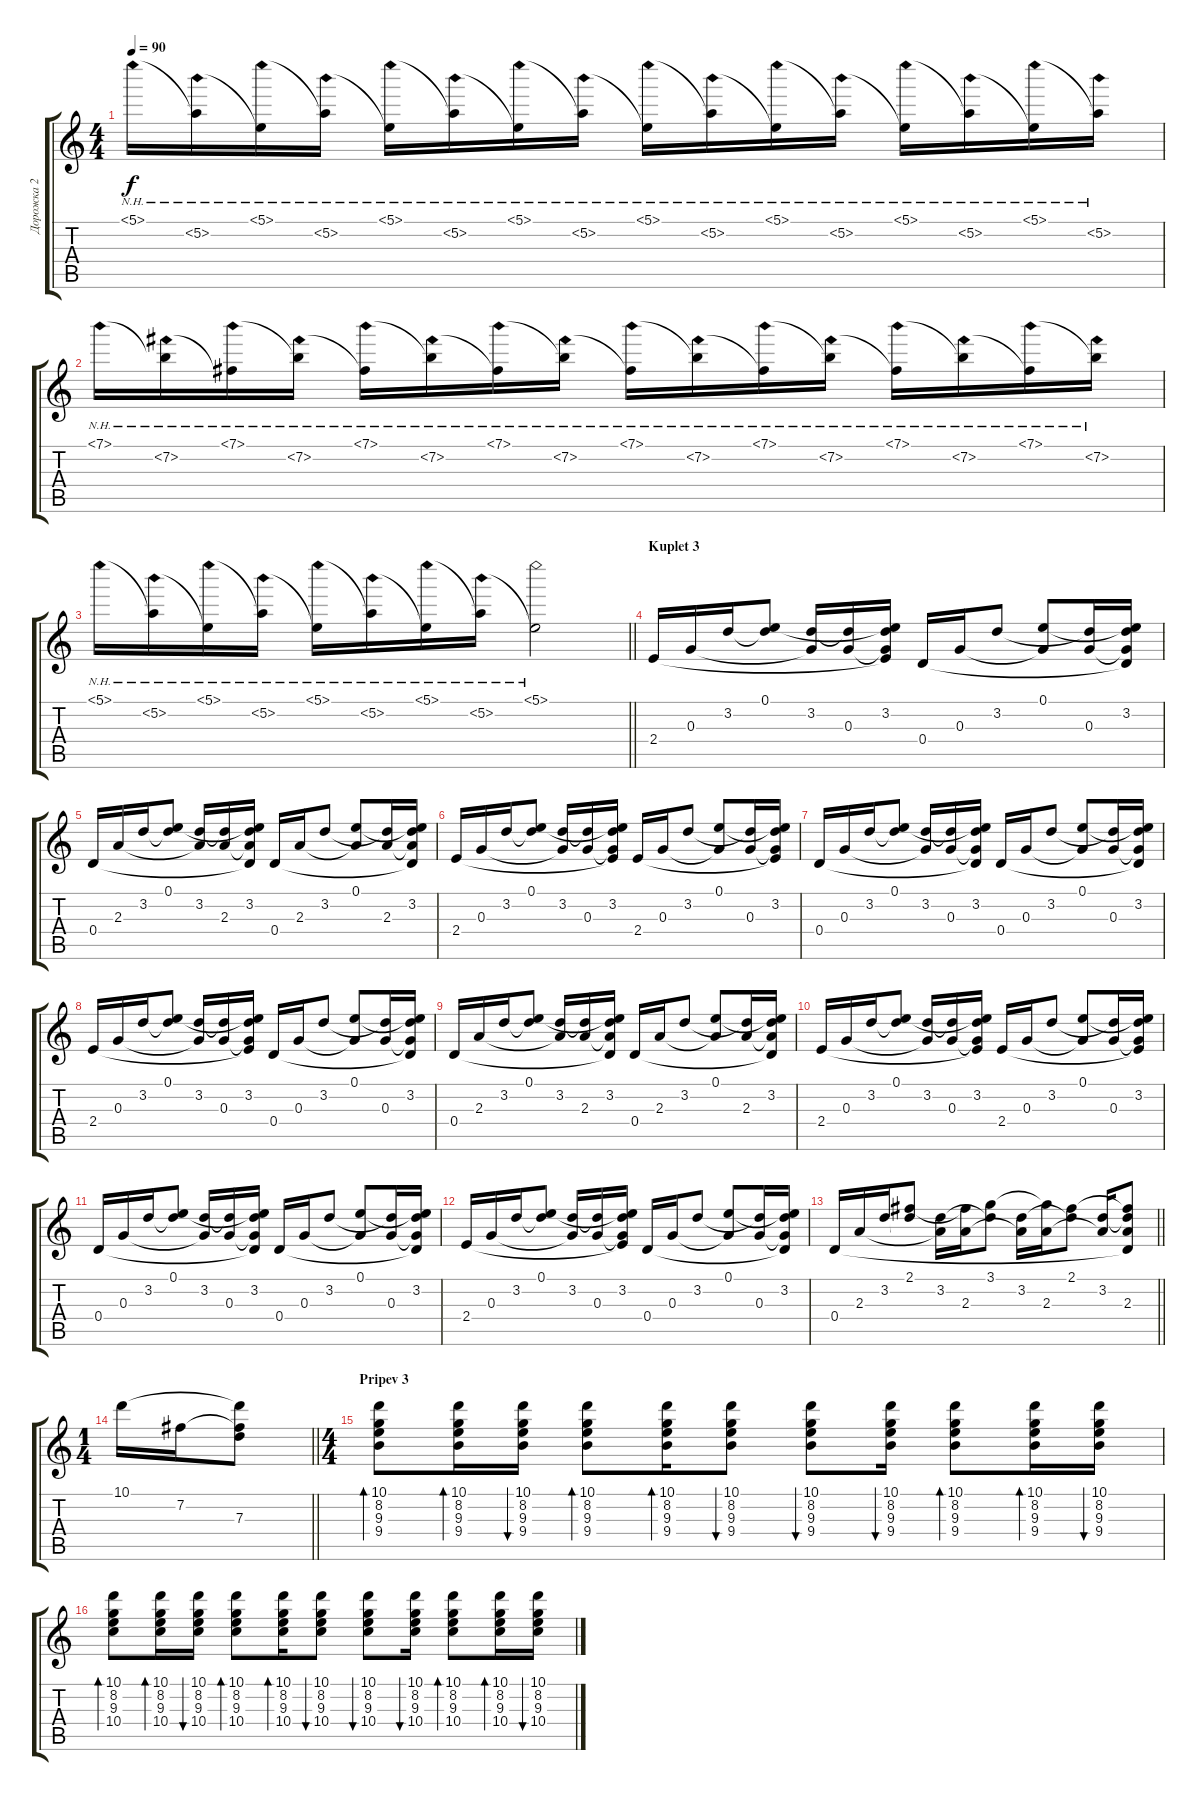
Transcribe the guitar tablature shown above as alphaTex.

\track ("Дорожка 2" "Дорожка 2") {instrument acousticguitarsteel}
\staff {score tabs}
\tuning (E4 B3 G3 D3 A2 E2) {hide}
\ts (4 4)
\tempo 90
\clef g2
\ks c
5.1{nh}.16{dy f} (5.1{t} 5.2{nh}).16 (5.1{nh} 5.2{t}).16 (5.1{t} 5.2{nh}).16 (5.1{nh} 5.2{t}).16 (5.1{t} 5.2{nh}).16 (5.1{nh} 5.2{t}).16 (5.1{t} 5.2{nh}).16 (5.1{nh} 5.2{t}).16 (5.1{t} 5.2{nh}).16 (5.1{nh} 5.2{t}).16 (5.1{t} 5.2{nh}).16 (5.1{nh} 5.2{t}).16 (5.1{t} 5.2{nh}).16 (5.1{nh} 5.2{t}).16 (5.1{t} 5.2{nh}).16 |
7.1{nh}.16 (7.1{t} 7.2{nh}).16 (7.1{nh} 7.2{t}).16 (7.1{t} 7.2{nh}).16 (7.1{nh} 7.2{t}).16 (7.1{t} 7.2{nh}).16 (7.1{nh} 7.2{t}).16 (7.1{t} 7.2{nh}).16 (7.1{nh} 7.2{t}).16 (7.1{t} 7.2{nh}).16 (7.1{nh} 7.2{t}).16 (7.1{t} 7.2{nh}).16 (7.1{nh} 7.2{t}).16 (7.1{t} 7.2{nh}).16 (7.1{nh} 7.2{t}).16 (7.1{t} 7.2{nh}).16 |
\barLineRight lightlight
5.1{nh}.16 (5.1{t} 5.2{nh}).16 (5.1{nh} 5.2{t}).16 (5.1{t} 5.2{nh}).16 (5.1{nh} 5.2{t}).16 (5.1{t} 5.2{nh}).16 (5.1{nh} 5.2{t}).16 (5.1{t} 5.2{nh}).16 (5.1{nh} 5.2{t}).2 |
\section ("" "Kuplet 3")
2.4.16 0.3.16 3.2.16 (0.1 3.2{t}).8 (3.2 0.3{t}).16 (3.2{t} 0.3).16 (0.1{t} 3.2 0.3{t} 2.4{t}).16 0.4.16 0.3.16 3.2.8 (0.1 0.3{t}).8 (3.2{t} 0.3).16 (0.1{t} 3.2 0.3{t} 0.4{t}).16 |
0.4.16 2.3.16 3.2.16 (0.1 3.2{t}).8 (3.2 2.3{t}).16 (3.2{t} 2.3).16 (0.1{t} 3.2 2.3{t} 0.4{t}).16 0.4.16 2.3.16 3.2.8 (0.1 2.3{t}).8 (3.2{t} 2.3).16 (0.1{t} 3.2 2.3{t} 0.4{t}).16 |
2.4.16 0.3.16 3.2.16 (0.1 3.2{t}).8 (3.2 0.3{t}).16 (3.2{t} 0.3).16 (0.1{t} 3.2 0.3{t} 2.4{t}).16 2.4.16 0.3.16 3.2.8 (0.1 0.3{t}).8 (3.2{t} 0.3).16 (0.1{t} 3.2 0.3{t} 2.4{t}).16 |
0.4.16 0.3.16 3.2.16 (0.1 3.2{t}).8 (3.2 0.3{t}).16 (3.2{t} 0.3).16 (0.1{t} 3.2 0.3{t} 0.4{t}).16 0.4.16 0.3.16 3.2.8 (0.1 0.3{t}).8 (3.2{t} 0.3).16 (0.1{t} 3.2 0.3{t} 0.4{t}).16 |
2.4.16 0.3.16 3.2.16 (0.1 3.2{t}).8 (3.2 0.3{t}).16 (3.2{t} 0.3).16 (0.1{t} 3.2 0.3{t} 2.4{t}).16 0.4.16 0.3.16 3.2.8 (0.1 0.3{t}).8 (3.2{t} 0.3).16 (0.1{t} 3.2 0.3{t} 0.4{t}).16 |
0.4.16 2.3.16 3.2.16 (0.1 3.2{t}).8 (3.2 2.3{t}).16 (3.2{t} 2.3).16 (0.1{t} 3.2 2.3{t} 0.4{t}).16 0.4.16 2.3.16 3.2.8 (0.1 2.3{t}).8 (3.2{t} 2.3).16 (0.1{t} 3.2 2.3{t} 0.4{t}).16 |
2.4.16 0.3.16 3.2.16 (0.1 3.2{t}).8 (3.2 0.3{t}).16 (3.2{t} 0.3).16 (0.1{t} 3.2 0.3{t} 2.4{t}).16 2.4.16 0.3.16 3.2.8 (0.1 0.3{t}).8 (3.2{t} 0.3).16 (0.1{t} 3.2 0.3{t} 2.4{t}).16 |
0.4.16 0.3.16 3.2.16 (0.1 3.2{t}).8 (3.2 0.3{t}).16 (3.2{t} 0.3).16 (0.1{t} 3.2 0.3{t} 0.4{t}).16 0.4.16 0.3.16 3.2.8 (0.1 0.3{t}).8 (3.2{t} 0.3).16 (0.1{t} 3.2 0.3{t} 0.4{t}).16 |
2.4.16 0.3.16 3.2.16 (0.1 3.2{t}).8 (3.2 0.3{t}).16 (3.2{t} 0.3).16 (0.1{t} 3.2 0.3{t} 2.4{t}).16 0.4.16 0.3.16 3.2.8 (0.1 0.3{t}).8 (3.2{t} 0.3).16 (0.1{t} 3.2 0.3{t} 0.4{t}).16 |
\barLineRight lightlight
0.4.16 2.3.16 3.2.16 (2.1 3.2{t}).8 (3.2 2.3{t}).16 (2.1{t} 2.3).16 (3.1 3.2{t}).8 (3.2 2.3{t}).16 (3.1{t} 2.3).16 (2.1 3.2{t}).8 (3.2 2.3{t}).16 (2.1{t} 3.2{t} 2.3 0.4{t}).8 |
\ts (1 4)
\barLineRight lightlight
10.1.16 7.2.16 (10.1{t} 7.2{t} 7.3).8 |
\ts (4 4)
\section ("" "Pripev 3")
(10.1 8.2 9.3 9.4).8{bd 30} (10.1 8.2 9.3 9.4).16{bd 30} (10.1 8.2 9.3 9.4).16{bu 30} (10.1 8.2 9.3 9.4).8{bd 30} (10.1 8.2 9.3 9.4).16{bd 30} (10.1 8.2 9.3 9.4).8{bu 30} (10.1 8.2 9.3 9.4).8{bu 30} (10.1 8.2 9.3 9.4).16{bu 30} (10.1 8.2 9.3 9.4).8{bd 30} (10.1 8.2 9.3 9.4).16{bd 30} (10.1 8.2 9.3 9.4).16{bu 30} |
(10.1 8.2 9.3 10.4).8{bd 30} (10.1 8.2 9.3 10.4).16{bd 30} (10.1 8.2 9.3 10.4).16{bu 30} (10.1 8.2 9.3 10.4).8{bd 30} (10.1 8.2 9.3 10.4).16{bd 30} (10.1 8.2 9.3 10.4).8{bu 30} (10.1 8.2 9.3 10.4).8{bu 30} (10.1 8.2 9.3 10.4).16{bu 30} (10.1 8.2 9.3 10.4).8{bd 30} (10.1 8.2 9.3 10.4).16{bd 30} (10.1 8.2 9.3 10.4).16{bu 30}
